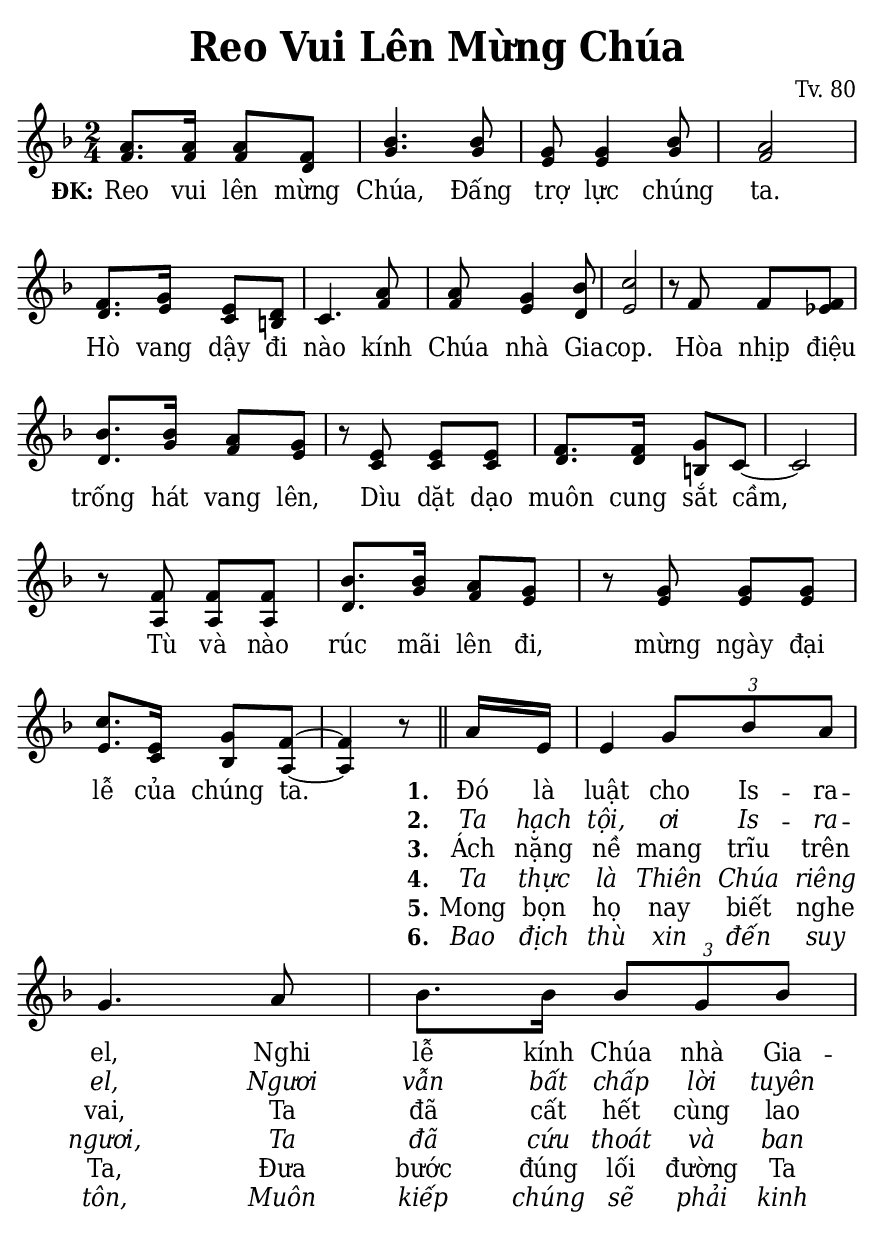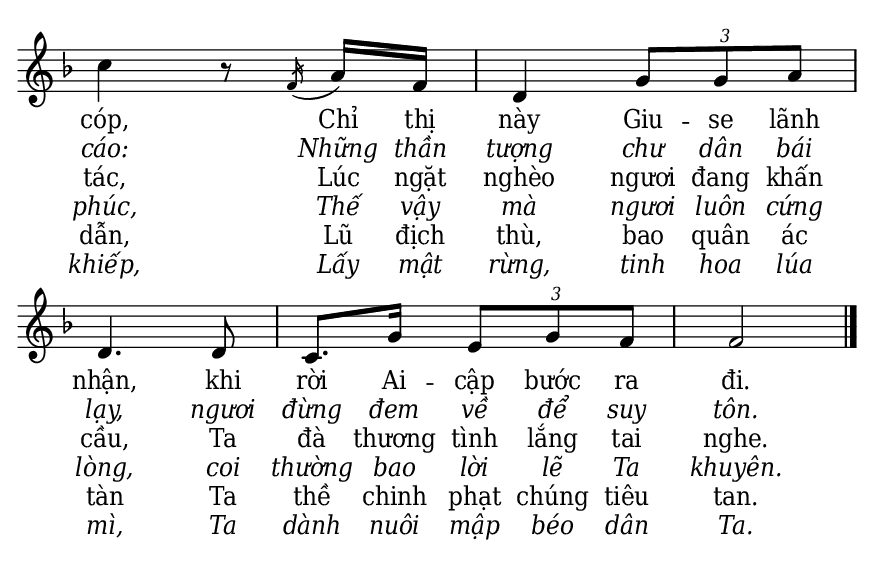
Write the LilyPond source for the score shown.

% Cài đặt chung\
\version "2.22.1"
\include "english.ly"

\header {
  title = \markup { \fontsize #1 "Reo Vui Lên Mừng Chúa" }
  composer = "Tv. 80"
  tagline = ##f
}

% Nhạc phiên khúc
nhacPhienKhucSop = \relative c'' {
  a8. a16 a8 f |
  bf4. bf8 |
  g g4 bf8 |
  a2 |
  f8. g16 e8 d |
  c4. a'8 |
  a g4 bf8 |
  c2 |
  r8 f, f f |
  bf8. bf16 a8 g |
  r8 e e e |
  f8. f16 g8 c, ~ |
  c2 |
  r8 f f f |
  bf8. bf16 a8 g |
  r8 g g g |
  c8. e,16 g8 f ~ |
  f4 r8 \bar "||"
  
  a16 e |
  e4 \tuplet 3/2 { g8 bf a } |
  g4. a8 |
  bf8. bf16 \tuplet 3/2 { bf8 g bf } |
  c4 r8 \slashedGrace { f,16 ( } a) f |
  d4 \tuplet 3/2 { g8 g a } |
  d,4. d8 |
  c8. g'16 \tuplet 3/2 { e8 g f } |
  f2 \bar "|."
}

nhacPhienKhucAlto = \relative c' {
  f8. f16 f8 d |
  g4. g8 |
  e e4 g8 |
  f2 |
  d8. e16 c8 b! |
  c4. f8 |
  f e4 d8 |
  e2 |
  r8 f f ef |
  d8. g16 f8 e |
  r8 c c c |
  d8. d16 b!8 c ~ |
  c2 |
  r8 a a a |
  d8. g16 f8 e |
  r8 e e e |
  e8. c16 bf8 a ~ |
  a4 r8
}

% Lời phiên khúc
loiPhienKhucSop = \lyrics {
  \set stanza = "ĐK:"
  Reo vui lên mừng Chúa,
  Đấng trợ lực chúng ta.
  Hò vang dậy đi nào kính Chúa nhà Gia -- cop.
  Hòa nhịp điệu trống hát vang lên,
  Dìu dặt dạo muôn cung sắt cầm,
  Tù và nào rúc mãi lên đi,
  mừng ngày đại lễ của chúng ta.
  <<
    {
      \set stanza = "1."
      Đó là luật cho Is -- ra -- el,
      Nghi lễ kính Chúa nhà Gia -- cóp,
      Chỉ thị này Giu -- se lãnh nhận,
      khi rời Ai -- cập bước ra đi.
    }
    \new Lyrics {
	    \set associatedVoice = "beSop"
	    \set stanza = "2."
      \override Lyrics.LyricText.font-shape = #'italic
	    Ta hạch tội, ơi Is -- ra -- el,
	    Ngươi vẫn bất chấp lời tuyên cáo:
	    Những thần tượng chư dân bái lạy,
	    ngươi đừng đem về để suy tôn.
    }
    \new Lyrics {
	    \set associatedVoice = "beSop"
	    \set stanza = "3."
	    Ách nặng nề mang trĩu trên vai,
	    Ta đã cất hết cùng lao tác,
	    Lúc ngặt nghèo ngươi đang khấn cầu,
	    Ta đà thương tình lắng tai nghe.
    }
    \new Lyrics {
	    \set associatedVoice = "beSop"
	    \set stanza = "4."
      \override Lyrics.LyricText.font-shape = #'italic
	    Ta thực là Thiên Chúa riêng ngươi,
	    Ta đã cứu thoát và ban phúc,
	    Thế vậy mà ngươi luôn cứng lòng,
	    coi thường bao lời lẽ Ta khuyên.
    }
    \new Lyrics {
	    \set associatedVoice = "beSop"
	    \set stanza = "5."
	    Mong bọn họ nay biết nghe Ta,
	    Đưa bước đúng lối đường Ta dẫn,
	    Lũ địch thù, bao quân ác tàn
	    Ta thề chinh phạt chúng tiêu tan.
    }
    \new Lyrics {
	    \set associatedVoice = "beSop"
	    \set stanza = "6."
      \override Lyrics.LyricText.font-shape = #'italic
	    Bao địch thù xin đến suy tôn,
	    Muôn kiếp chúng sẽ phải kinh khiếp,
	    Lấy mật rừng, tinh hoa lúa mì,
	    Ta dành nuôi mập béo dân Ta.
    }
  >>
}

% Dàn trang
\paper {
  #(set-paper-size "a5")
  top-margin = 3\mm
  bottom-margin = 3\mm
  left-margin = 3\mm
  right-margin = 3\mm
  indent = #0
  #(define fonts
	 (make-pango-font-tree "Deja Vu Serif Condensed"
	 		       "Deja Vu Serif Condensed"
			       "Deja Vu Serif Condensed"
			       (/ 20 20)))
  print-page-number = ##f
}

TongNhip = {
  \key f \major \time 2/4
  \set Timing.beamExceptions = #'()
  \set Timing.baseMoment = #(ly:make-moment 1/4)
}

% Đổi kích thước nốt cho bè phụ
notBePhu =
#(define-music-function (font-size music) (number? ly:music?)
   (for-some-music
     (lambda (m)
       (if (music-is-of-type? m 'rhythmic-event)
           (begin
             (set! (ly:music-property m 'tweaks)
                   (cons `(font-size . ,font-size)
                         (ly:music-property m 'tweaks)))
             #t)
           #f))
     music)
   music)

\score {
  \new ChoirStaff <<
    \new Staff \with {
        \consists "Merge_rests_engraver"
        printPartCombineTexts = ##f
      }
      <<
      \new Voice \TongNhip \partCombine 
        \nhacPhienKhucSop
        \notBePhu -1 { \nhacPhienKhucAlto }
      \new NullVoice = beSop \nhacPhienKhucSop
      \new Lyrics \lyricsto beSop \loiPhienKhucSop
      >>
  >>
  \layout {
    \override Lyrics.LyricSpace.minimum-distance = #1.5
    \override Score.BarNumber.break-visibility = ##(#f #f #f)
    \override Score.SpacingSpanner.uniform-stretching = ##t
  } 
}
